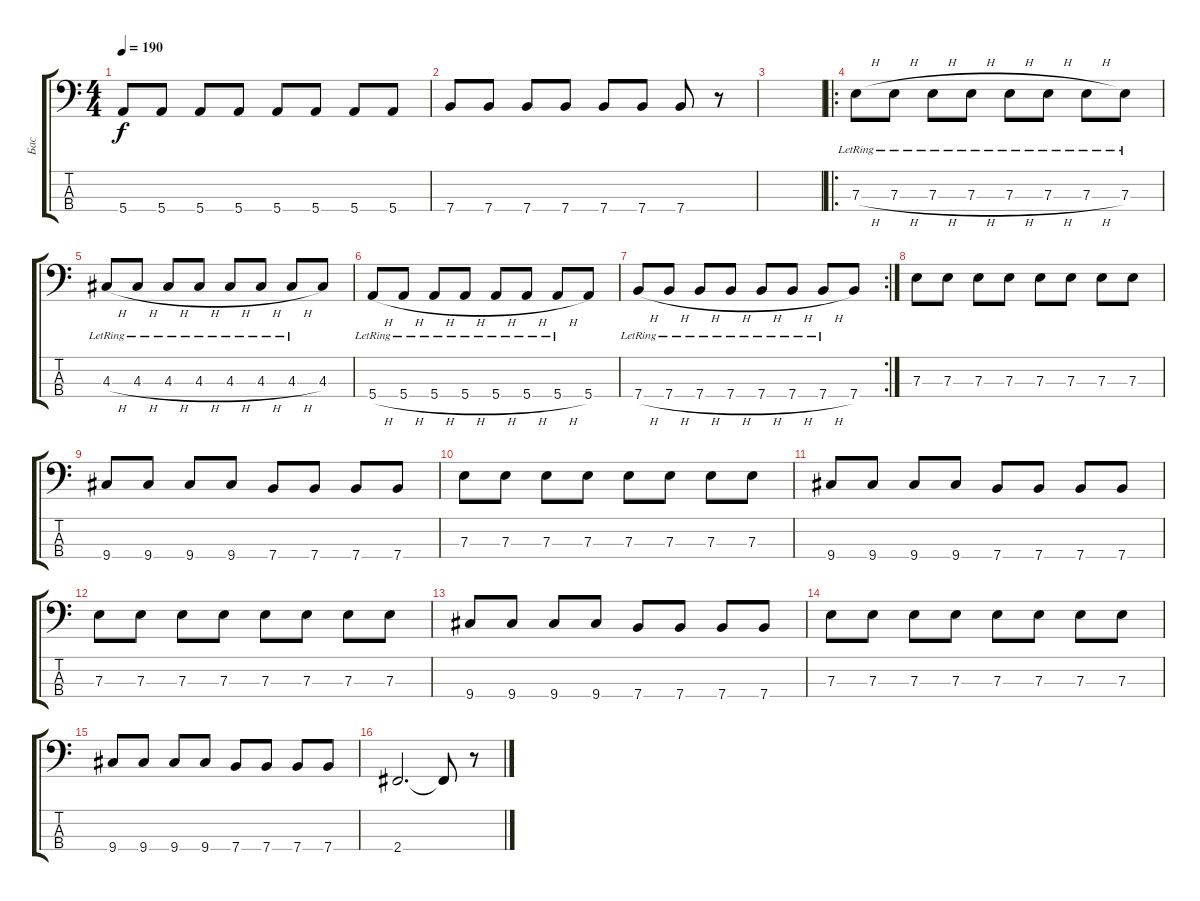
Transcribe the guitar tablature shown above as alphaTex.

\track ("Бас" "Бас") {instrument electricbassfinger}
\staff {score tabs}
\tuning (G2 D2 A1 E1) {hide}
\ts (4 4)
\tempo 190
\clef f4
\ks c
5.4.8{dy f} 5.4.8 5.4.8 5.4.8 5.4.8 5.4.8 5.4.8 5.4.8 |
7.4.8 7.4.8 7.4.8 7.4.8 7.4.8 7.4.8 7.4.8 r.8 |
|
\ro
7.3{h lr}.8{instrument distortionguitar} 7.3{h lr}.8 7.3{h lr}.8 7.3{h lr}.8 7.3{h lr}.8 7.3{h lr}.8 7.3{h lr}.8 7.3{lr}.8 |
4.3{h lr}.8 4.3{h lr}.8 4.3{h lr}.8 4.3{h lr}.8 4.3{h lr}.8 4.3{h lr}.8 4.3{h lr}.8 4.3.8 |
5.4{h lr}.8 5.4{h lr}.8 5.4{h lr}.8 5.4{h lr}.8 5.4{h lr}.8 5.4{h lr}.8 5.4{h lr}.8 5.4.8 |
\rc 2
7.4{h lr}.8 7.4{h lr}.8 7.4{h lr}.8 7.4{h lr}.8 7.4{h lr}.8 7.4{h lr}.8 7.4{h lr}.8 7.4.8 |
7.3.8{instrument electricbassfinger} 7.3.8 7.3.8 7.3.8 7.3.8 7.3.8 7.3.8 7.3.8 |
9.4.8 9.4.8 9.4.8 9.4.8 7.4.8 7.4.8 7.4.8 7.4.8 |
7.3.8 7.3.8 7.3.8 7.3.8 7.3.8 7.3.8 7.3.8 7.3.8 |
9.4.8 9.4.8 9.4.8 9.4.8 7.4.8 7.4.8 7.4.8 7.4.8 |
7.3.8 7.3.8 7.3.8 7.3.8 7.3.8 7.3.8 7.3.8 7.3.8 |
9.4.8 9.4.8 9.4.8 9.4.8 7.4.8 7.4.8 7.4.8 7.4.8 |
7.3.8 7.3.8 7.3.8 7.3.8 7.3.8 7.3.8 7.3.8 7.3.8 |
9.4.8 9.4.8 9.4.8 9.4.8 7.4.8 7.4.8 7.4.8 7.4.8 |
2.4.2{d} 2.4{t}.8 r.8
